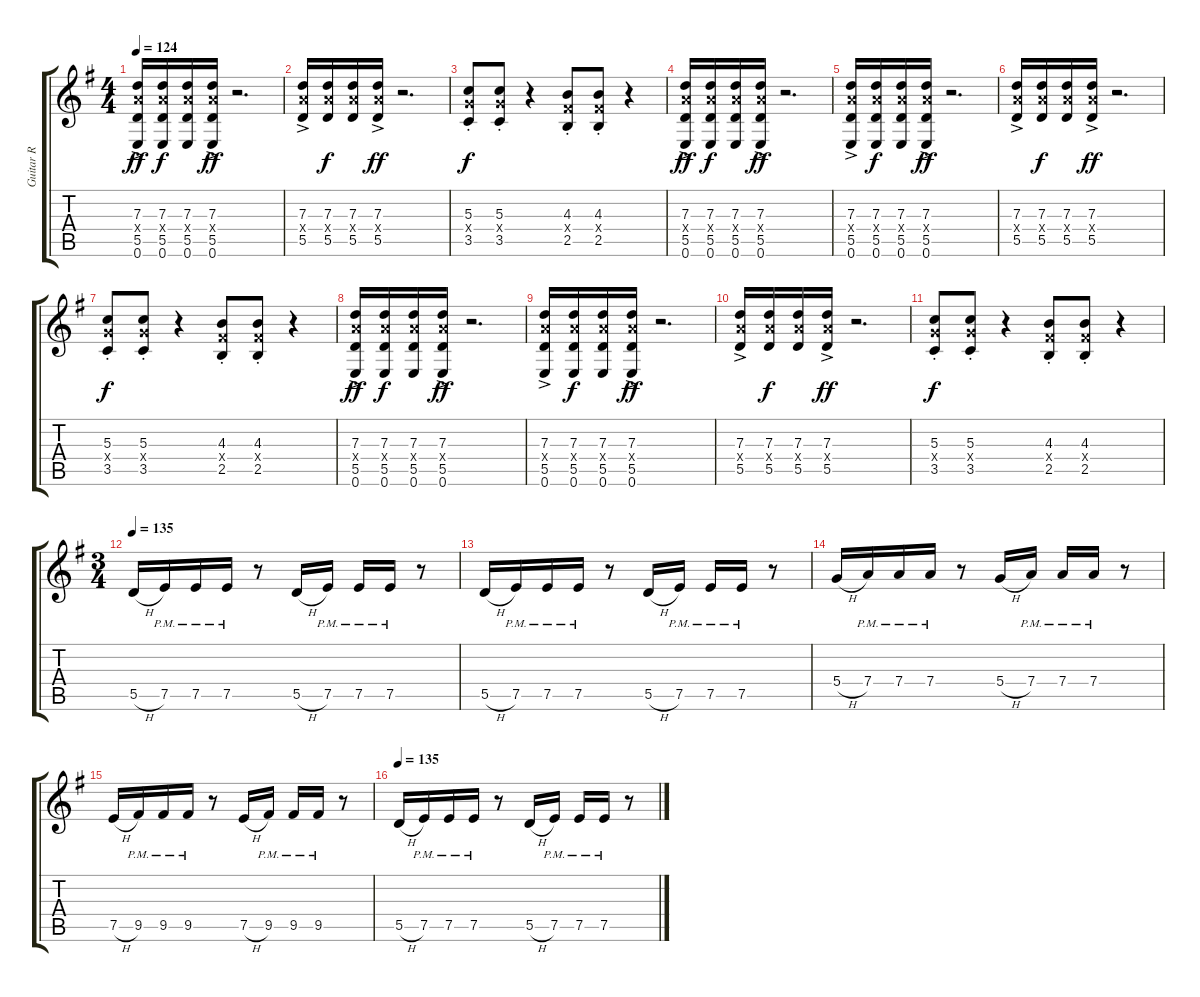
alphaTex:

\track ("Guitar R" "Guitar R") {instrument distortionguitar}
\staff {score tabs}
\tuning (E4 B3 G3 D3 A2 E2) {hide}
\ts (4 4)
\tempo 124
\clef g2
\ks g
(7.3{ac} 7.4{ac x} 5.5{ac} 0.6{ac}).16{dy ff} (7.3 7.4{x} 5.5 0.6).16{dy f} (7.3 7.4{x} 5.5 0.6).16 (7.3{ac} 7.4{ac x} 5.5{ac} 0.6{ac}).16{dy ff} r.2{d} |
(7.3{ac} 7.4{ac x} 5.5{ac}).16 (7.3 7.4{x} 5.5).16{dy f} (7.3 7.4{x} 5.5).16 (7.3{ac} 7.4{ac x} 5.5{ac}).16{dy ff} r.2{d} |
(5.3{st} 5.4{st x} 3.5{st}).8{dy f} (5.3{st} 5.4{st x} 3.5{st}).8 r.4 (4.3{st} 4.4{st x} 2.5{st}).8 (4.3{st} 4.4{st x} 2.5{st}).8 r.4 |
(7.3{ac} 7.4{ac x} 5.5{ac} 0.6{ac}).16{dy ff} (7.3 7.4{x} 5.5 0.6).16{dy f} (7.3 7.4{x} 5.5 0.6).16 (7.3{ac} 7.4{ac x} 5.5{ac} 0.6{ac}).16{dy ff} r.2{d} |
(7.3{ac} 7.4{ac x} 5.5{ac} 0.6{ac}).16 (7.3 7.4{x} 5.5 0.6).16{dy f} (7.3 7.4{x} 5.5 0.6).16 (7.3{ac} 7.4{ac x} 5.5{ac} 0.6{ac}).16{dy ff} r.2{d} |
(7.3{ac} 7.4{ac x} 5.5{ac}).16 (7.3 7.4{x} 5.5).16{dy f} (7.3 7.4{x} 5.5).16 (7.3{ac} 7.4{ac x} 5.5{ac}).16{dy ff} r.2{d} |
(5.3{st} 5.4{st x} 3.5{st}).8{dy f} (5.3{st} 5.4{st x} 3.5{st}).8 r.4 (4.3{st} 4.4{st x} 2.5{st}).8 (4.3{st} 4.4{st x} 2.5{st}).8 r.4 |
(7.3{ac} 7.4{ac x} 5.5{ac} 0.6{ac}).16{dy ff} (7.3 7.4{x} 5.5 0.6).16{dy f} (7.3 7.4{x} 5.5 0.6).16 (7.3{ac} 7.4{ac x} 5.5{ac} 0.6{ac}).16{dy ff} r.2{d} |
(7.3{ac} 7.4{ac x} 5.5{ac} 0.6{ac}).16 (7.3 7.4{x} 5.5 0.6).16{dy f} (7.3 7.4{x} 5.5 0.6).16 (7.3{ac} 7.4{ac x} 5.5{ac} 0.6{ac}).16{dy ff} r.2{d} |
(7.3{ac} 7.4{ac x} 5.5{ac}).16 (7.3 7.4{x} 5.5).16{dy f} (7.3 7.4{x} 5.5).16 (7.3{ac} 7.4{ac x} 5.5{ac}).16{dy ff} r.2{d} |
(5.3{st} 5.4{st x} 3.5{st}).8{dy f} (5.3{st} 5.4{st x} 3.5{st}).8 r.4 (4.3{st} 4.4{st x} 2.5{st}).8 (4.3{st} 4.4{st x} 2.5{st}).8 r.4 |
\ts (3 4)
\tempo 135
5.5{h}.16 7.5{pm}.16 7.5{pm}.16 7.5{pm}.16 r.8 5.5{h}.16 7.5{pm}.16 7.5{pm}.16 7.5{pm}.16 r.8 |
5.5{h}.16 7.5{pm}.16 7.5{pm}.16 7.5{pm}.16 r.8 5.5{h}.16 7.5{pm}.16 7.5{pm}.16 7.5{pm}.16 r.8 |
5.4{h}.16 7.4{pm}.16 7.4{pm}.16 7.4{pm}.16 r.8 5.4{h}.16 7.4{pm}.16 7.4{pm}.16 7.4{pm}.16 r.8 |
7.5{h}.16 9.5{pm}.16 9.5{pm}.16 9.5{pm}.16 r.8 7.5{h}.16 9.5{pm}.16 9.5{pm}.16 9.5{pm}.16 r.8 |
\tempo 135
5.5{h}.16 7.5{pm}.16 7.5{pm}.16 7.5{pm}.16 r.8 5.5{h}.16 7.5{pm}.16 7.5{pm}.16 7.5{pm}.16 r.8
